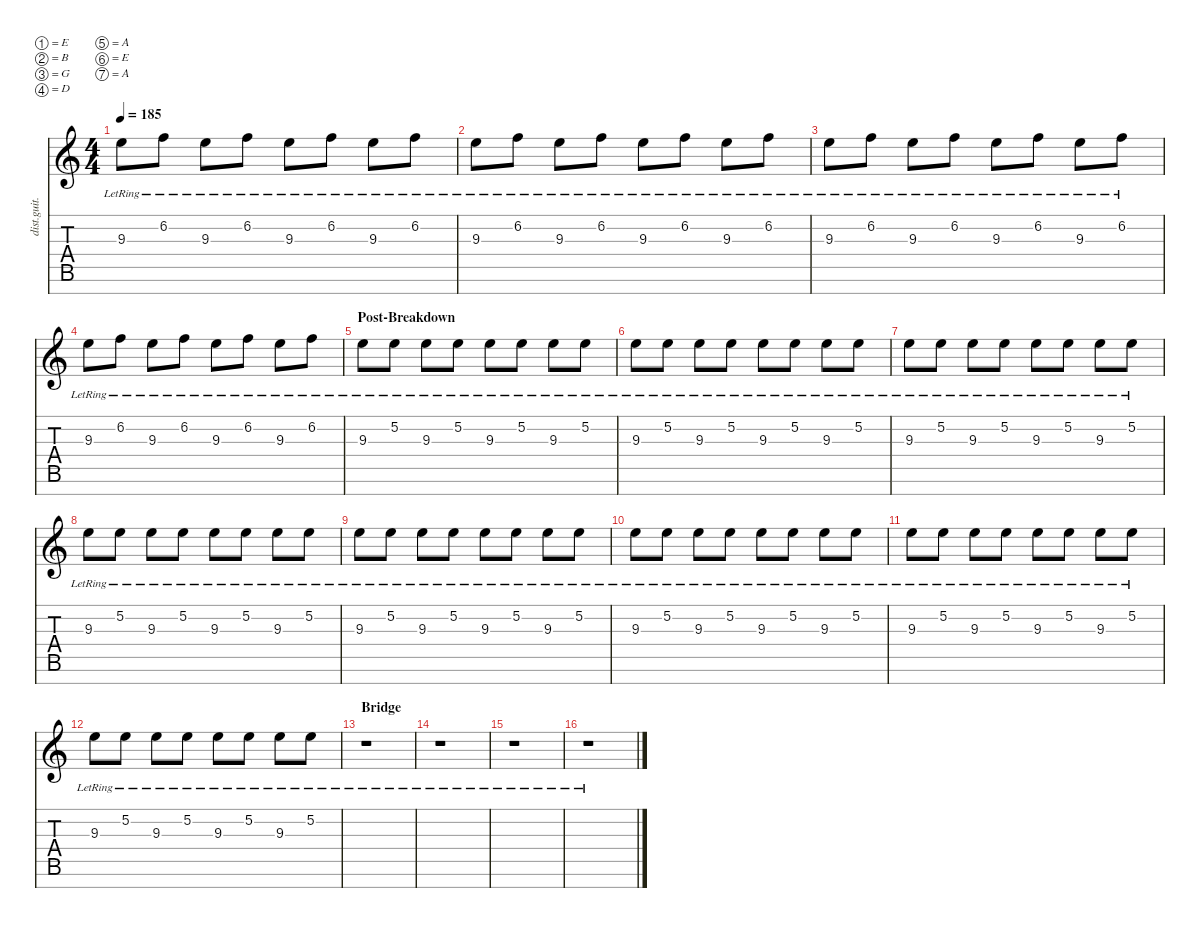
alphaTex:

\defaultSystemsLayout 4
\hideDynamics
\bracketExtendMode nobrackets
\track ("Distortion Guitar - Zoli" "dist.guit.") {instrument distortionguitar}
\staff {score tabs}
\tuning (E4 B3 G3 D3 A2 E2 A1)
\ts (4 4)
\tempo 185
\clef g2
\ks c
9.3{lr}.8{dy mf beam Down} 6.2{lr}.8{beam Down} 9.3{lr}.8{beam Down} 6.2{lr}.8{beam Down} 9.3{lr}.8{beam Down} 6.2{lr}.8{beam Down} 9.3{lr}.8{beam Down} 6.2{lr}.8{beam Down} |
9.3{lr}.8{beam Down} 6.2{lr}.8{beam Down} 9.3{lr}.8{beam Down} 6.2{lr}.8{beam Down} 9.3{lr}.8{beam Down} 6.2{lr}.8{beam Down} 9.3{lr}.8{beam Down} 6.2{lr}.8{beam Down} |
9.3{lr}.8{beam Down} 6.2{lr}.8{beam Down} 9.3{lr}.8{beam Down} 6.2{lr}.8{beam Down} 9.3{lr}.8{beam Down} 6.2{lr}.8{beam Down} 9.3{lr}.8{beam Down} 6.2{lr}.8{beam Down} |
9.3{lr}.8{beam Down} 6.2{lr}.8{beam Down} 9.3{lr}.8{beam Down} 6.2{lr}.8{beam Down} 9.3{lr}.8{beam Down} 6.2{lr}.8{beam Down} 9.3{lr}.8{beam Down} 6.2{lr}.8{beam Down} |
\section ("" "Post-Breakdown")
9.3{lr}.8{beam Down} 5.2{lr}.8{beam Down} 9.3{lr}.8{beam Down} 5.2{lr}.8{beam Down} 9.3{lr}.8{beam Down} 5.2{lr}.8{beam Down} 9.3{lr}.8{beam Down} 5.2{lr}.8{beam Down} |
9.3{lr}.8{beam Down} 5.2{lr}.8{beam Down} 9.3{lr}.8{beam Down} 5.2{lr}.8{beam Down} 9.3{lr}.8{beam Down} 5.2{lr}.8{beam Down} 9.3{lr}.8{beam Down} 5.2{lr}.8{beam Down} |
9.3{lr}.8{beam Down} 5.2{lr}.8{beam Down} 9.3{lr}.8{beam Down} 5.2{lr}.8{beam Down} 9.3{lr}.8{beam Down} 5.2{lr}.8{beam Down} 9.3{lr}.8{beam Down} 5.2{lr}.8{beam Down} |
9.3{lr}.8{beam Down} 5.2{lr}.8{beam Down} 9.3{lr}.8{beam Down} 5.2{lr}.8{beam Down} 9.3{lr}.8{beam Down} 5.2{lr}.8{beam Down} 9.3{lr}.8{beam Down} 5.2{lr}.8{beam Down} |
9.3{lr}.8{beam Down} 5.2{lr}.8{beam Down} 9.3{lr}.8{beam Down} 5.2{lr}.8{beam Down} 9.3{lr}.8{beam Down} 5.2{lr}.8{beam Down} 9.3{lr}.8{beam Down} 5.2{lr}.8{beam Down} |
9.3{lr}.8{beam Down} 5.2{lr}.8{beam Down} 9.3{lr}.8{beam Down} 5.2{lr}.8{beam Down} 9.3{lr}.8{beam Down} 5.2{lr}.8{beam Down} 9.3{lr}.8{beam Down} 5.2{lr}.8{beam Down} |
9.3{lr}.8{beam Down} 5.2{lr}.8{beam Down} 9.3{lr}.8{beam Down} 5.2{lr}.8{beam Down} 9.3{lr}.8{beam Down} 5.2{lr}.8{beam Down} 9.3{lr}.8{beam Down} 5.2{lr}.8{beam Down} |
9.3{lr}.8{beam Down} 5.2{lr}.8{beam Down} 9.3{lr}.8{beam Down} 5.2{lr}.8{beam Down} 9.3{lr}.8{beam Down} 5.2{lr}.8{beam Down} 9.3{lr}.8{beam Down} 5.2{lr}.8{beam Down} |
\section ("" "Bridge")
r.1{beam Down} |
r.1{beam Down} |
r.1{beam Down} |
r.1{beam Down}
